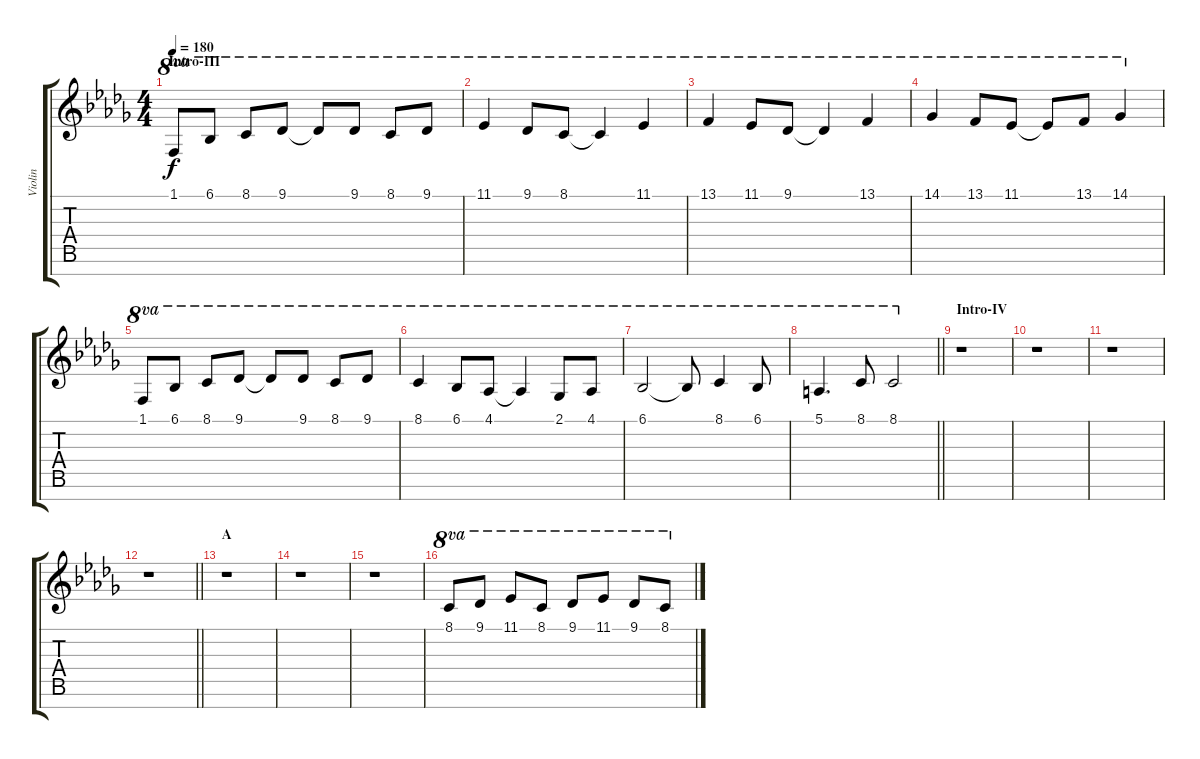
\track ("Violin" "Violin") {instrument violin}
\staff {score tabs}
\tuning (E4 B3 G3 D3 A2 E2 B1) {hide}
\ts (4 4)
\section ("" "Intro-III")
\tempo 180
\clef g2
\ks db
1.1.8{ot 8va dy f} 6.1.8{ot 8va} 8.1.8{ot 8va} 9.1.8{ot 8va} 9.1{t}.8{ot 8va} 9.1.8{ot 8va} 8.1.8{ot 8va} 9.1.8{ot 8va} |
11.1.4{ot 8va} 9.1.8{ot 8va} 8.1.8{ot 8va} 8.1{t}.4{ot 8va} 11.1.4{ot 8va} |
13.1.4{ot 8va} 11.1.8{ot 8va} 9.1.8{ot 8va} 9.1{t}.4{ot 8va} 13.1.4{ot 8va} |
14.1.4{ot 8va} 13.1.8{ot 8va} 11.1.8{ot 8va} 11.1{t}.8{ot 8va} 13.1.8{ot 8va} 14.1.4{ot 8va} |
1.1.8{ot 8va} 6.1.8{ot 8va} 8.1.8{ot 8va} 9.1.8{ot 8va} 9.1{t}.8{ot 8va} 9.1.8{ot 8va} 8.1.8{ot 8va} 9.1.8{ot 8va} |
8.1.4{ot 8va} 6.1.8{ot 8va} 4.1.8{ot 8va} 4.1{t}.4{ot 8va} 2.1.8{ot 8va} 4.1.8{ot 8va} |
6.1.2{ot 8va} 6.1{t}.8{ot 8va} 8.1.4{ot 8va} 6.1.8{ot 8va} |
\barLineRight lightlight
5.1.4{d ot 8va} 8.1.8{ot 8va} 8.1.2{ot 8va} |
\section ("" "Intro-IV")
r.1 |
r.1 |
r.1 |
\barLineRight lightlight
r.1 |
\section ("" "A")
r.1 |
r.1 |
r.1 |
8.1.8{ot 8va} 9.1.8{ot 8va} 11.1.8{ot 8va} 8.1.8{ot 8va} 9.1.8{ot 8va} 11.1.8{ot 8va} 9.1.8{ot 8va} 8.1.8{ot 8va}
